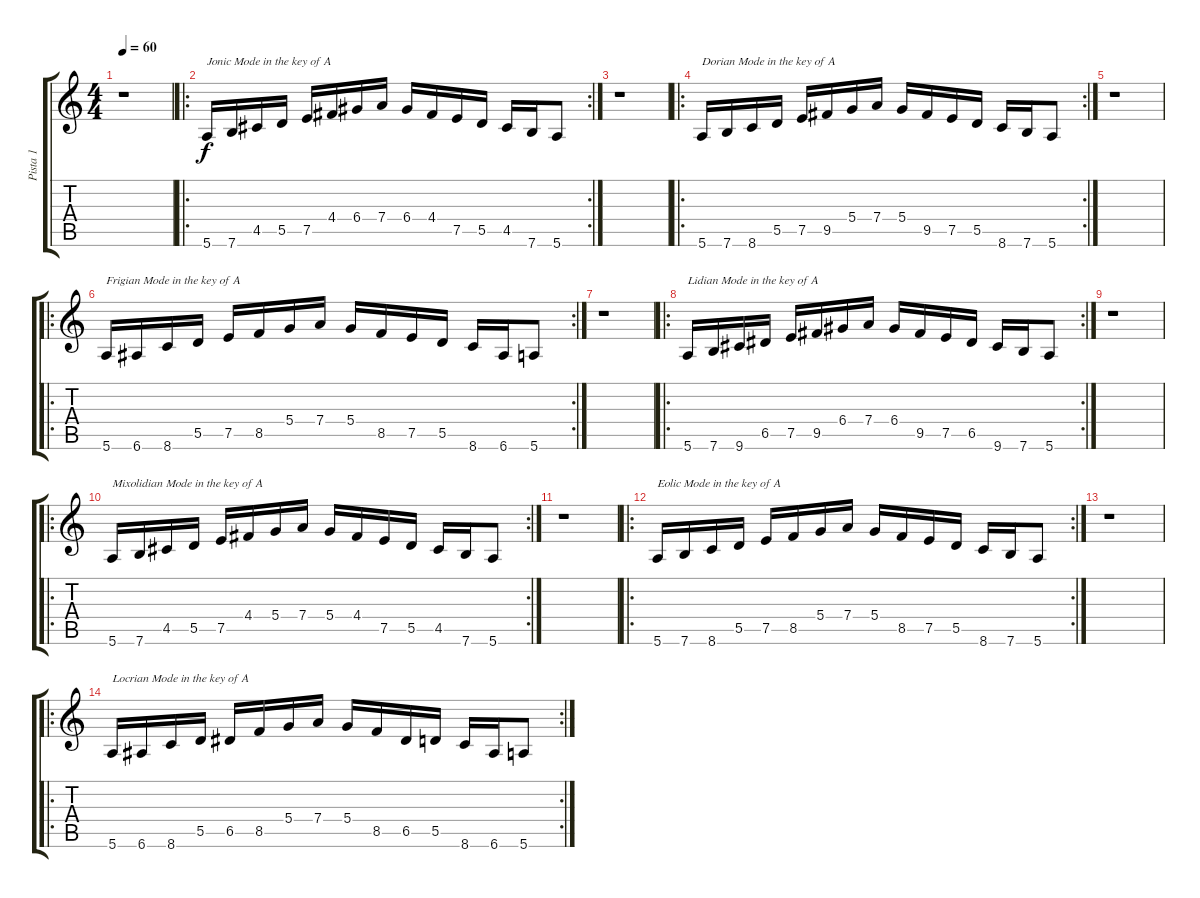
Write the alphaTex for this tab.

\track ("Pista 1" "Pista 1") {instrument acousticguitarnylon}
\staff {score tabs}
\tuning (E4 B3 G3 D3 A2 E2) {hide}
\ts (4 4)
\tempo 60
\clef g2
\ks c
r.1{dy f} |
\ro
\rc 2
5.6.16{txt "Jonic Mode in the key of A"} 7.6.16 4.5.16 5.5.16 7.5.16 4.4.16 6.4.16 7.4.16 6.4.16 4.4.16 7.5.16 5.5.16 4.5.16 7.6.16 5.6.8 |
r.1 |
\ro
\rc 2
5.6.16{txt "Dorian Mode in the key of A"} 7.6.16 8.6.16 5.5.16 7.5.16 9.5.16 5.4.16 7.4.16 5.4.16 9.5.16 7.5.16 5.5.16 8.6.16 7.6.16 5.6.8 |
r.1 |
\ro
\rc 2
5.6.16{txt "Frigian Mode in the key of A"} 6.6.16 8.6.16 5.5.16 7.5.16 8.5.16 5.4.16 7.4.16 5.4.16 8.5.16 7.5.16 5.5.16 8.6.16 6.6.16 5.6.8 |
r.1 |
\ro
\rc 2
5.6.16{txt "Lidian Mode in the key of A"} 7.6.16 9.6.16 6.5.16 7.5.16 9.5.16 6.4.16 7.4.16 6.4.16 9.5.16 7.5.16 6.5.16 9.6.16 7.6.16 5.6.8 |
r.1 |
\ro
\rc 2
5.6.16{txt "Mixolidian Mode in the key of A"} 7.6.16 4.5.16 5.5.16 7.5.16 4.4.16 5.4.16 7.4.16 5.4.16 4.4.16 7.5.16 5.5.16 4.5.16 7.6.16 5.6.8 |
r.1 |
\ro
\rc 2
5.6.16{txt "Eolic Mode in the key of A"} 7.6.16 8.6.16 5.5.16 7.5.16 8.5.16 5.4.16 7.4.16 5.4.16 8.5.16 7.5.16 5.5.16 8.6.16 7.6.16 5.6.8 |
r.1 |
\ro
\rc 2
5.6.16{txt "Locrian Mode in the key of A"} 6.6.16 8.6.16 5.5.16 6.5.16 8.5.16 5.4.16 7.4.16 5.4.16 8.5.16 6.5.16 5.5.16 8.6.16 6.6.16 5.6.8
